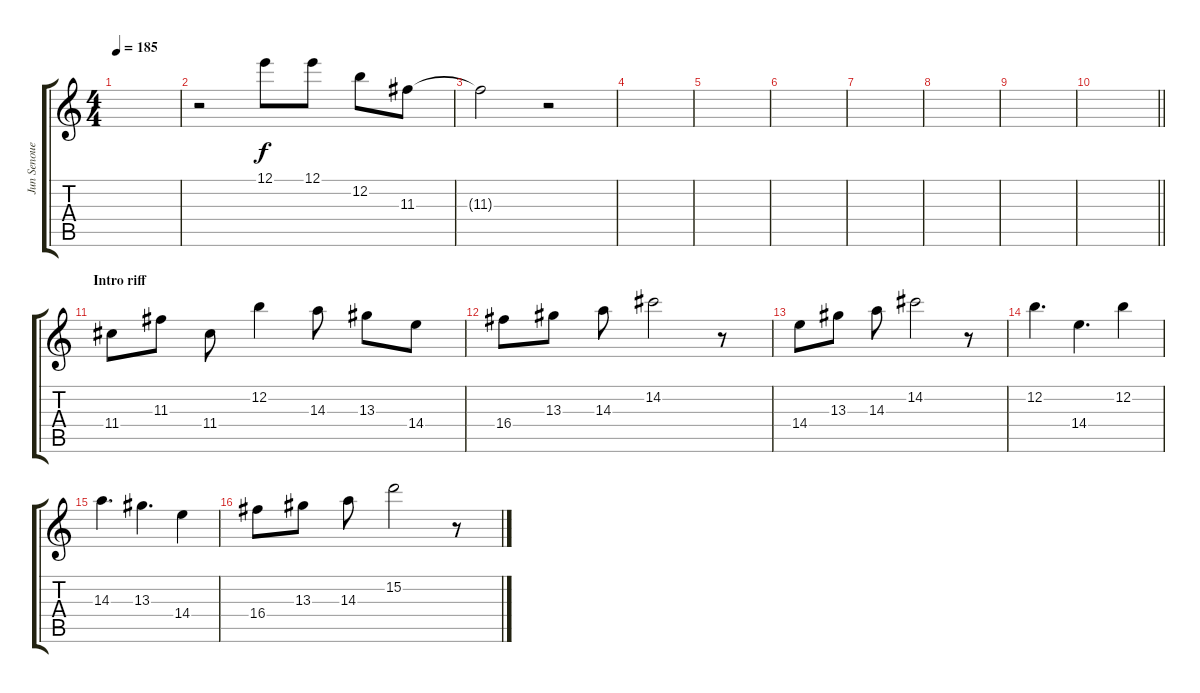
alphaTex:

\track ("Jun Senoue (Lead)" "Jun Senoue") {instrument distortionguitar}
\staff {score tabs}
\tuning (E4 B3 G3 D3 A2 E2) {hide}
\ts (4 4)
\tempo 185
\clef g2
\ks c
|
r.2 12.1.8 12.1.8 12.2.8 11.3.8 |
11.3{t}.2 r.2 |
|
|
|
|
|
|
\barLineRight lightlight
|
\section ("" "Intro riff")
11.4.8 11.3.8 11.4.8 12.2.4 14.3.8 13.3.8 14.4.8 |
16.4.8 13.3.8 14.3.8 14.2.2 r.8 |
14.4.8 13.3.8 14.3.8 14.2.2 r.8 |
12.2.4{d} 14.4.4{d} 12.2.4 |
14.3.4{d} 13.3.4{d} 14.4.4 |
16.4.8 13.3.8 14.3.8 15.2.2 r.8
